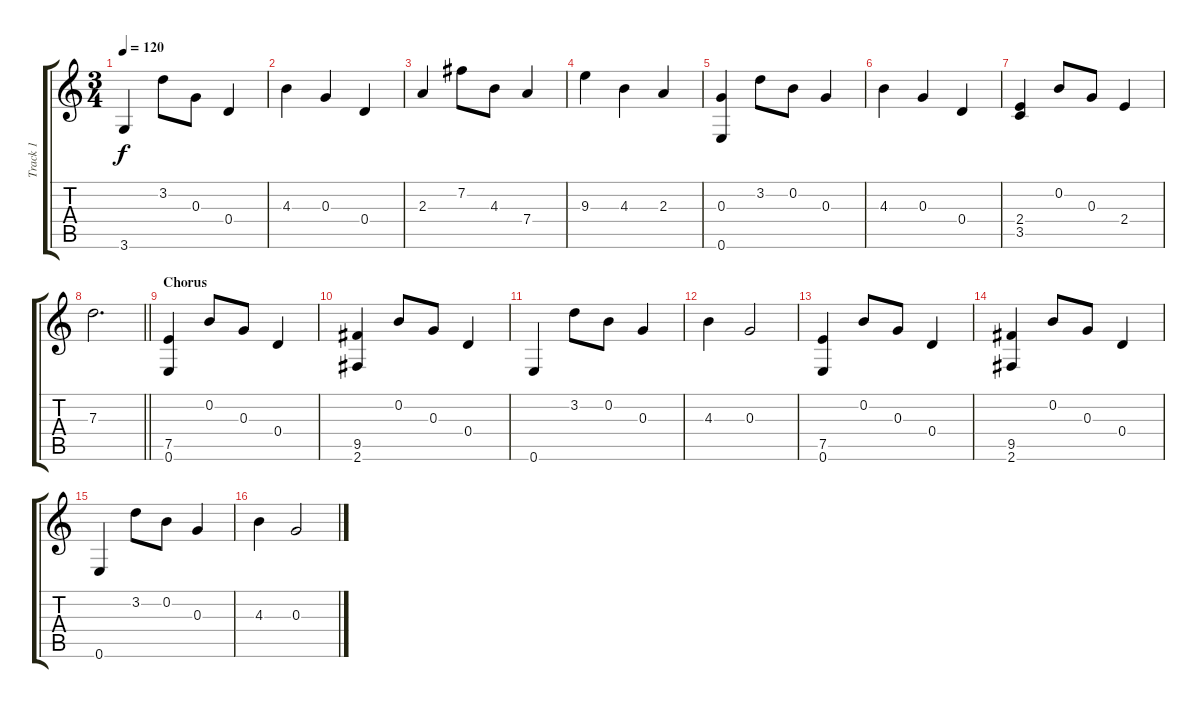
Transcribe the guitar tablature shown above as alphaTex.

\track ("Track 1" "Track 1") {instrument acousticguitarsteel}
\staff {score tabs}
\tuning (E4 B3 G3 D3 A2 E2) {hide}
\ts (3 4)
\tempo 120
\clef g2
\ks c
3.6.4{dy f} 3.2.8 0.3.8 0.4.4 |
4.3.4 0.3.4 0.4.4 |
2.3.4 7.2.8 4.3.8 7.4.4 |
9.3.4 4.3.4 2.3.4 |
(0.3 0.6).4 3.2.8 0.2.8 0.3.4 |
4.3.4 0.3.4 0.4.4 |
(2.4 3.5).4 0.2.8 0.3.8 2.4.4 |
\barLineRight lightlight
7.3.2{d} |
\section ("" "Chorus")
(7.5 0.6).4 0.2.8 0.3.8 0.4.4 |
(9.5 2.6).4 0.2.8 0.3.8 0.4.4 |
0.6.4 3.2.8 0.2.8 0.3.4 |
4.3.4 0.3.2 |
(7.5 0.6).4 0.2.8 0.3.8 0.4.4 |
(9.5 2.6).4 0.2.8 0.3.8 0.4.4 |
0.6.4 3.2.8 0.2.8 0.3.4 |
4.3.4 0.3.2
